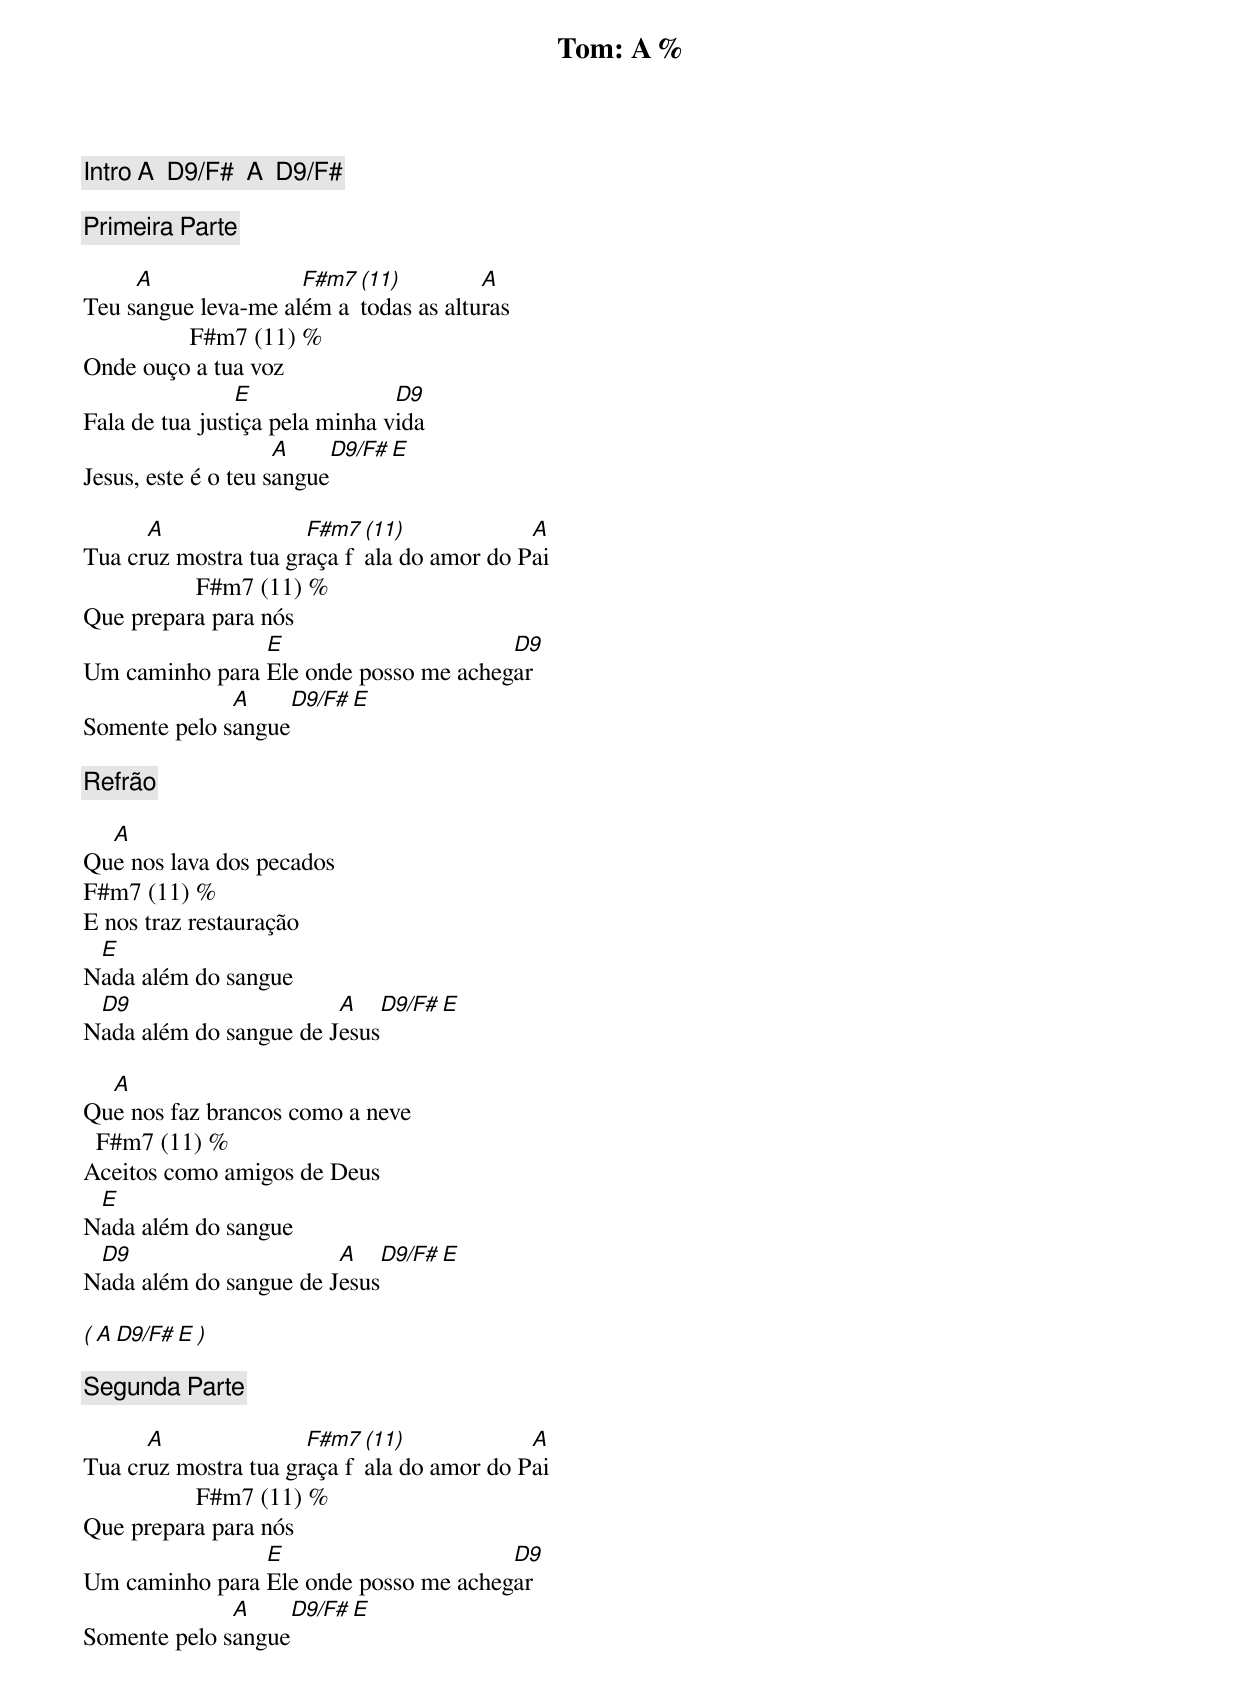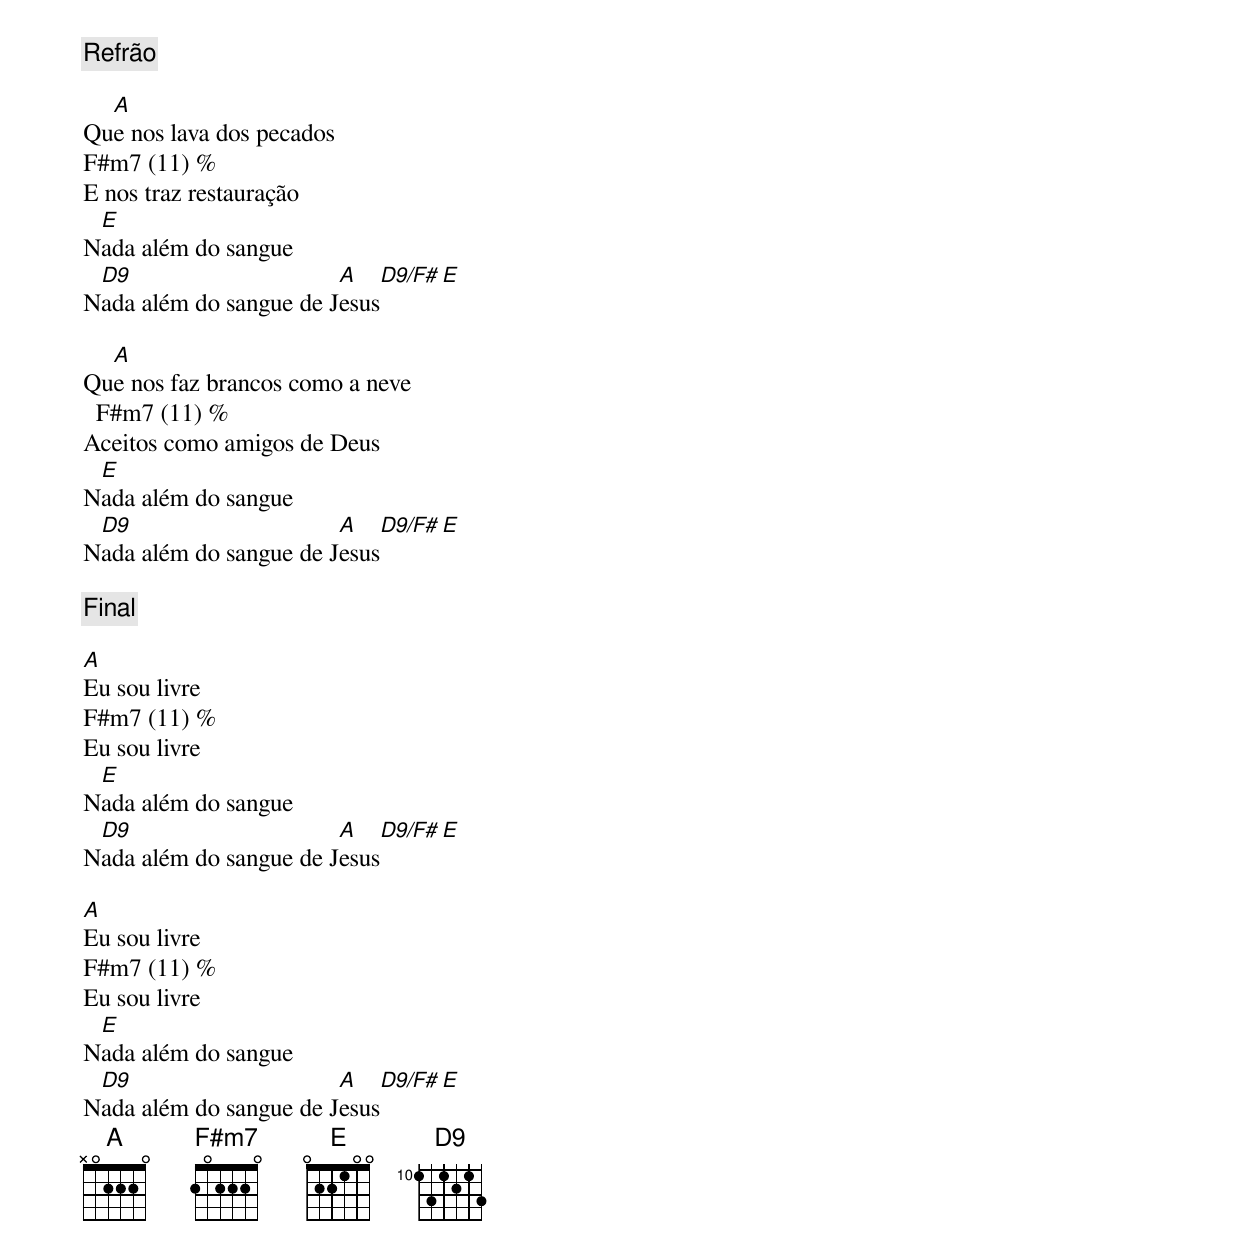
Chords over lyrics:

Tom: A %
[Intro] A  D9/F#  A  D9/F#

[Primeira Parte]

     A               F#m7 (11)         A
Teu sangue leva-me além a todas as alturas
                 F#m7 (11) %
Onde ouço a tua voz
                E               D9
Fala de tua justiça pela minha vida
                     A     D9/F#  E
Jesus, este é o teu sangue

      A               F#m7 (11)            A
Tua cruz mostra tua graça fala do amor do Pai
                  F#m7 (11) %
Que prepara para nós
                E                      D9
Um caminho para Ele onde posso me achegar
              A     D9/F#  E
Somente pelo sangue

[Refrão]

  A
Que nos lava dos pecados
F#m7 (11) %
E nos traz restauração
 E
Nada além do sangue
 D9                     A    D9/F#  E
Nada além do sangue de Jesus

  A
Que nos faz brancos como a neve
  F#m7 (11) %
Aceitos como amigos de Deus
 E
Nada além do sangue
 D9                     A    D9/F#  E
Nada além do sangue de Jesus

( A  D9/F#  E )

[Segunda Parte]

      A               F#m7 (11)            A
Tua cruz mostra tua graça fala do amor do Pai
                  F#m7 (11) %
Que prepara para nós
                E                      D9
Um caminho para Ele onde posso me achegar
              A     D9/F#  E
Somente pelo sangue

[Refrão]

  A
Que nos lava dos pecados
F#m7 (11) %
E nos traz restauração
 E
Nada além do sangue
 D9                     A    D9/F#  E
Nada além do sangue de Jesus

  A
Que nos faz brancos como a neve
  F#m7 (11) %
Aceitos como amigos de Deus
 E
Nada além do sangue
 D9                     A    D9/F#  E
Nada além do sangue de Jesus

[Final]

A
Eu sou livre
F#m7 (11) %
Eu sou livre
 E
Nada além do sangue
 D9                     A    D9/F#  E
Nada além do sangue de Jesus

A
Eu sou livre
F#m7 (11) %
Eu sou livre
 E
Nada além do sangue
 D9                     A    D9/F#  E
Nada além do sangue de Jesus
